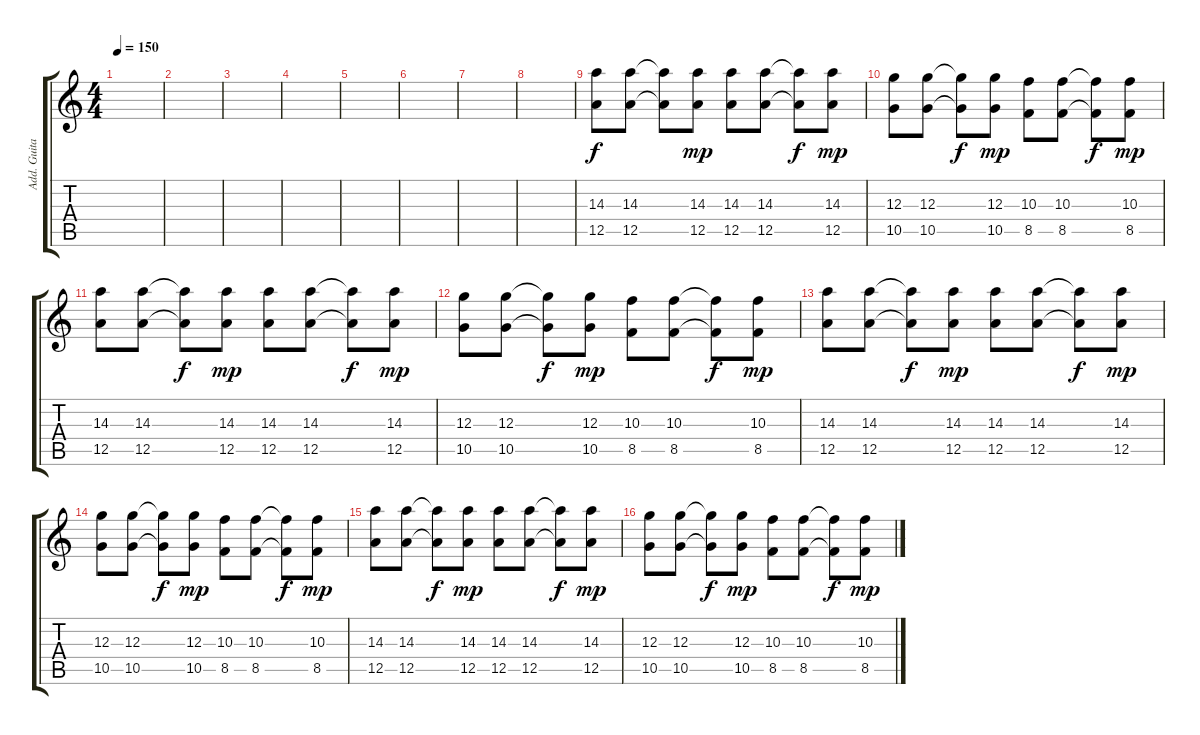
\track ("Add. Guitar 2" "Add. Guita") {instrument distortionguitar}
\staff {score tabs}
\tuning (E4 B3 G3 D3 A2 D2) {hide}
\ts (4 4)
\tempo 150
\clef g2
\ks c
|
|
|
|
|
|
|
|
(14.3 12.5).8 (14.3 12.5).8 (14.3{t} 12.5{t}).8{dy f} (14.3 12.5).8{dy mp} (14.3 12.5).8 (14.3 12.5).8 (14.3{t} 12.5{t}).8{dy f} (14.3 12.5).8{dy mp} |
(12.3 10.5).8 (12.3 10.5).8 (12.3{t} 10.5{t}).8{dy f} (12.3 10.5).8{dy mp} (10.3 8.5).8 (10.3 8.5).8 (10.3{t} 8.5{t}).8{dy f} (10.3 8.5).8{dy mp} |
(14.3 12.5).8 (14.3 12.5).8 (14.3{t} 12.5{t}).8{dy f} (14.3 12.5).8{dy mp} (14.3 12.5).8 (14.3 12.5).8 (14.3{t} 12.5{t}).8{dy f} (14.3 12.5).8{dy mp} |
(12.3 10.5).8 (12.3 10.5).8 (12.3{t} 10.5{t}).8{dy f} (12.3 10.5).8{dy mp} (10.3 8.5).8 (10.3 8.5).8 (10.3{t} 8.5{t}).8{dy f} (10.3 8.5).8{dy mp} |
(14.3 12.5).8 (14.3 12.5).8 (14.3{t} 12.5{t}).8{dy f} (14.3 12.5).8{dy mp} (14.3 12.5).8 (14.3 12.5).8 (14.3{t} 12.5{t}).8{dy f} (14.3 12.5).8{dy mp} |
(12.3 10.5).8 (12.3 10.5).8 (12.3{t} 10.5{t}).8{dy f} (12.3 10.5).8{dy mp} (10.3 8.5).8 (10.3 8.5).8 (10.3{t} 8.5{t}).8{dy f} (10.3 8.5).8{dy mp} |
(14.3 12.5).8 (14.3 12.5).8 (14.3{t} 12.5{t}).8{dy f} (14.3 12.5).8{dy mp} (14.3 12.5).8 (14.3 12.5).8 (14.3{t} 12.5{t}).8{dy f} (14.3 12.5).8{dy mp} |
(12.3 10.5).8 (12.3 10.5).8 (12.3{t} 10.5{t}).8{dy f} (12.3 10.5).8{dy mp} (10.3 8.5).8 (10.3 8.5).8 (10.3{t} 8.5{t}).8{dy f} (10.3 8.5).8{dy mp}
